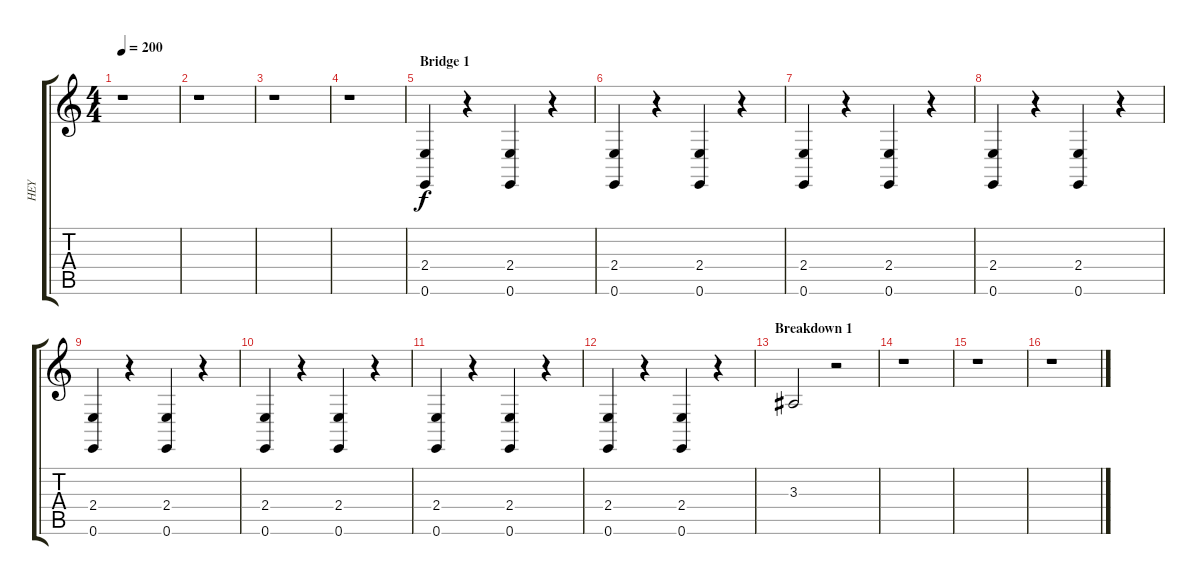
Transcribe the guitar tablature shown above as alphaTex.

\track ("HEY" "HEY") {instrument fx5brightness}
\staff {score tabs}
\tuning (E4 B3 G3 D3 A2 E2) {hide}
\ts (4 4)
\tempo 200
\clef g2
\ks c
r.1{dy f} |
r.1 |
r.1 |
r.1 |
\section ("" "Bridge 1")
(2.4 0.6).4 r.4 (2.4 0.6).4 r.4 |
(2.4 0.6).4 r.4 (2.4 0.6).4 r.4 |
(2.4 0.6).4 r.4 (2.4 0.6).4 r.4 |
(2.4 0.6).4 r.4 (2.4 0.6).4 r.4 |
(2.4 0.6).4 r.4 (2.4 0.6).4 r.4 |
(2.4 0.6).4 r.4 (2.4 0.6).4 r.4 |
(2.4 0.6).4 r.4 (2.4 0.6).4 r.4 |
(2.4 0.6).4 r.4 (2.4 0.6).4 r.4 |
\section ("" "Breakdown 1")
3.3.2 r.2 |
r.1 |
r.1 |
r.1
